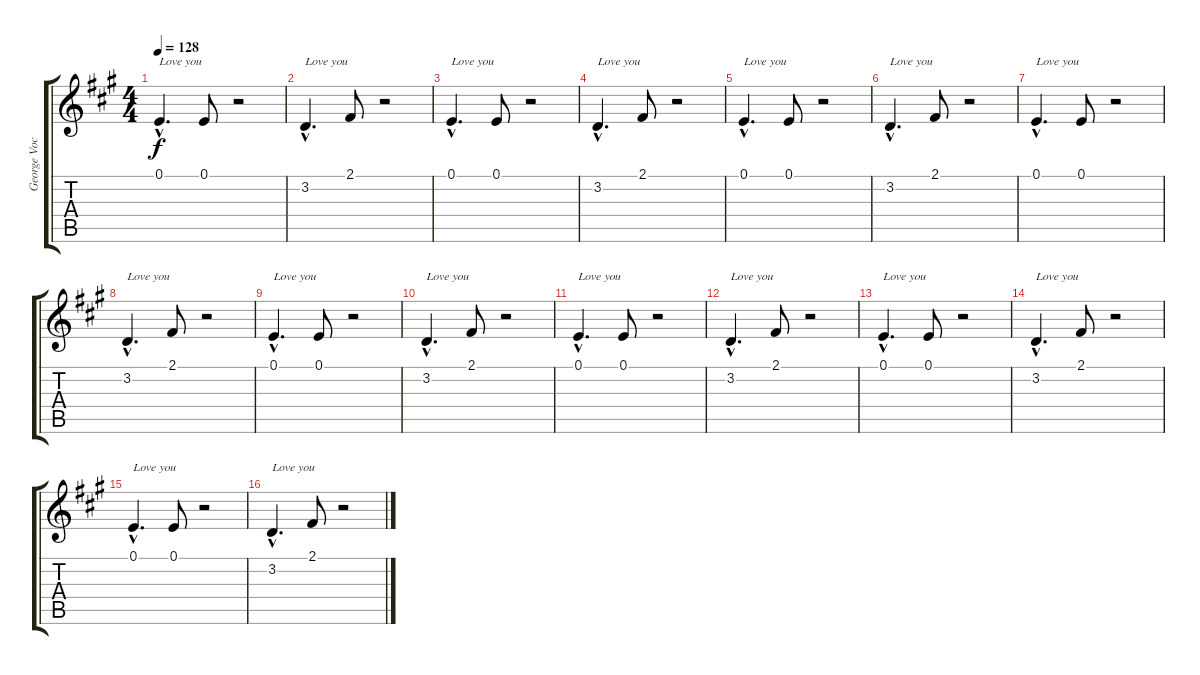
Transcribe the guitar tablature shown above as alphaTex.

\track ("George Vocals" "George Voc") {instrument flute}
\staff {score tabs}
\tuning (E4 B3 G3 D3 A2 E2) {hide}
\ts (4 4)
\tempo 128
\clef g2
\ks a
0.1{hac}.4{d txt "Love you" dy f} 0.1.8 r.2 |
3.2{hac}.4{d txt "Love you"} 2.1.8 r.2 |
0.1{hac}.4{d txt "Love you"} 0.1.8 r.2 |
3.2{hac}.4{d txt "Love you"} 2.1.8 r.2 |
0.1{hac}.4{d txt "Love you"} 0.1.8 r.2 |
3.2{hac}.4{d txt "Love you"} 2.1.8 r.2 |
0.1{hac}.4{d txt "Love you"} 0.1.8 r.2 |
3.2{hac}.4{d txt "Love you"} 2.1.8 r.2 |
0.1{hac}.4{d txt "Love you"} 0.1.8 r.2 |
3.2{hac}.4{d txt "Love you"} 2.1.8 r.2 |
0.1{hac}.4{d txt "Love you"} 0.1.8 r.2 |
3.2{hac}.4{d txt "Love you"} 2.1.8 r.2 |
0.1{hac}.4{d txt "Love you"} 0.1.8 r.2 |
3.2{hac}.4{d txt "Love you"} 2.1.8 r.2 |
0.1{hac}.4{d txt "Love you"} 0.1.8 r.2 |
3.2{hac}.4{d txt "Love you"} 2.1.8 r.2
